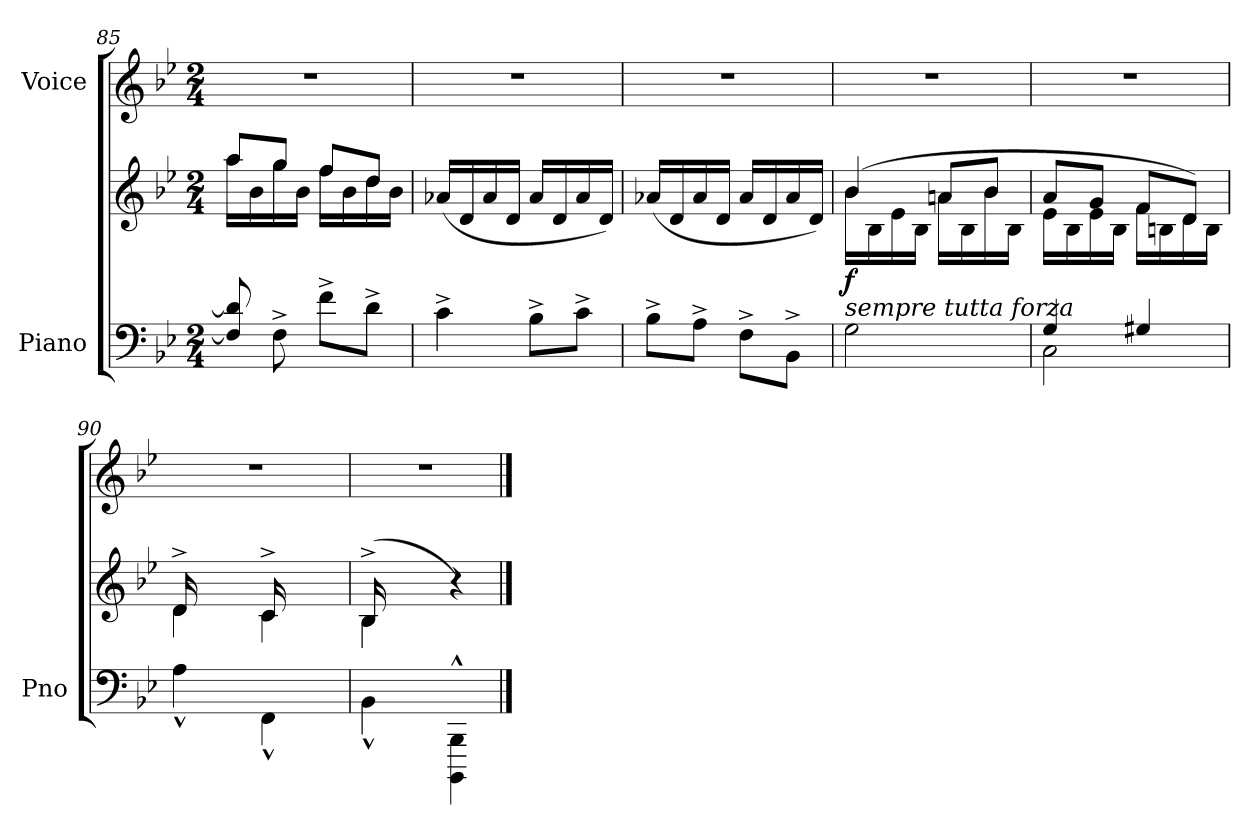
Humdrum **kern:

**kern	**kern	**dynam	**kern
*part2	*part2	*part2	*part1
*staff3	*staff2	*staff2/3	*staff1
*I"Piano	*	*	*I"Voice
*I'Pno	*	*	*
*clefF4	*clefG2	*	*clefG2
*k[b-e-]	*k[b-e-]	*	*k[b-e-]
*M2/4	*M2/4	*	*M2/4
=85	=85	=85	=85
*	*^	*	*
8F/] 8d/]	8aa/L	16aa\LL	.	2r
.	.	16b-\	.	.
8F^\	8gg/J	16gg\	.	.
.	.	16b-\JJ	.	.
8f^\L	8ff/L	16ff\LL	.	.
.	.	16b-\	.	.
8d^\J	8dd/J	16dd\	.	.
.	.	16b-\JJ	.	.
=86	=86	=86	=86	=86
!	!	!	!LO:DY:b=2	!
!	!	!	!LO:DY:n=1:b=2	!
!	!	!	!LO:DY:n=2:b	!
*	*v	*v	*	*
4c^\	(16a-X/LL	f other-dynamics p	2r
.	16d/	.	.
.	16a-/	.	.
.	16d/JJ	.	.
8B-^\L	16a-/LL	.	.
.	16d/	.	.
8c^\J	16a-/	.	.
.	16d/JJ)	.	.
=87	=87	=87	=87
8B-^\L	(16a-X/LL	.	2r
.	16d/	.	.
8A^\J	16a-/	.	.
.	16d/JJ	.	.
8F^\L	16a-/LL	.	.
.	16d/	.	.
8BB-^\J	16a-/	.	.
.	16d/JJ)	.	.
=88	=88	=88	=88
*	*^	*	*
!LO:TX:i:t=sempre tutta forza	!	!	!	!
!	!	!	!LO:DY:b	!
2G\	(4b-/	16b-\LL	f	2r
.	.	16B-\	.	.
.	.	16e-\	.	.
.	.	16B-\JJ	.	.
.	8an/L	16a\LL	.	.
.	.	16B-\	.	.
.	8b-/J	16b-\	.	.
.	.	16B-\JJ	.	.
=89	=89	=89	=89	=89
*^	*	*	*	*
4G/	2C\	8a/L	16e-\LL	.	2r
.	.	.	16B-\	.	.
.	.	8g/J	16e-\	.	.
.	.	.	16B-\JJ	.	.
4G#X/	.	8f/L	16f\LL	.	.
.	.	.	16Bn\	.	.
.	.	8d/J)	16d\	.	.
.	.	.	16B\JJ	.	.
=90	=90	=90	=90	=90	=90
16ryy	4A^^\	(16d^</LL	4d\	.	2r
16E-/	.	8.ryy	.	.	.
16A/	.	.	.	.	.
16E-/JJ)	.	.	.	.	.
16ryy	4FF^^\	(16c^</LL	4c\	.	.
16E-/	.	8.ryy	.	.	.
16A/	.	.	.	.	.
16E-/JJ)	.	.	.	.	.
=91	=91	=91	=91	=91	=91
16ryy	4BB-^^\	(16B-^</LL	4B-\	.	2r
16D/	.	8.ryy	.	.	.
16F/	.	.	.	.	.
16BB-/JJ	.	.	.	.	.
4ryy	4BBBB-\^^ 4BBB-\^^	4r)	4ryy	.	.
*v	*v	*	*	*	*
*	*v	*v	*	*
==	==	==	==
*-	*-	*-	*-
